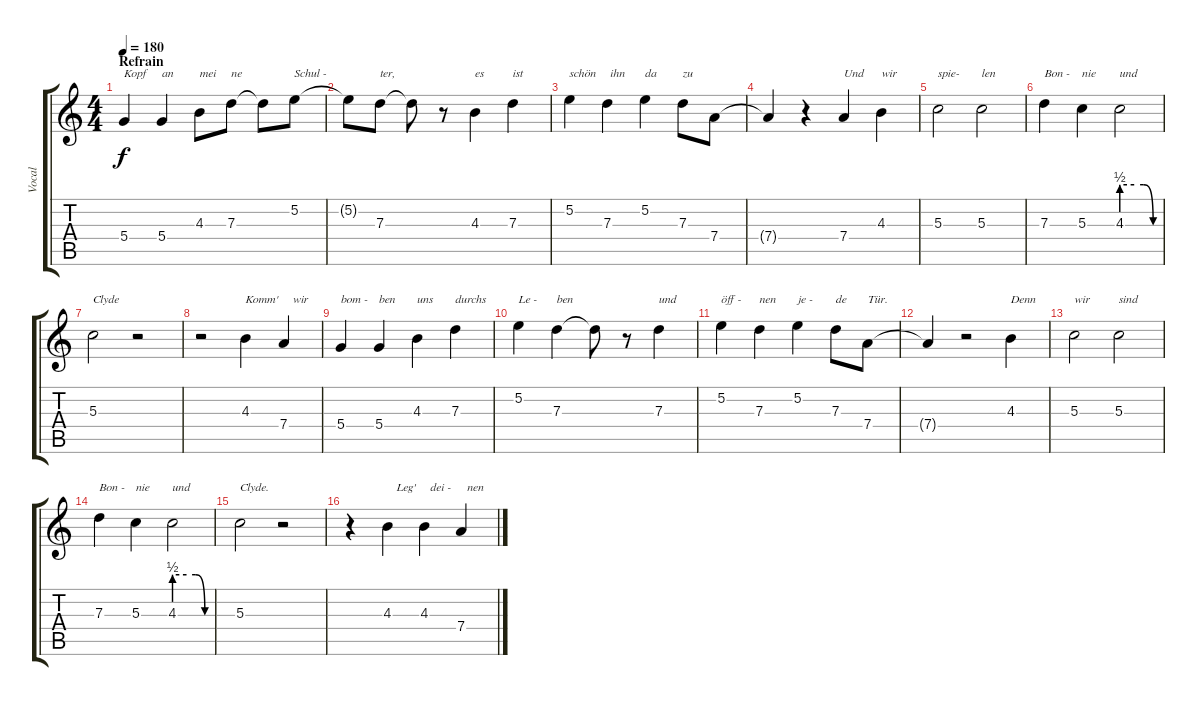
\track ("Vocal" "Vocal") {instrument overdrivenguitar}
\staff {score tabs}
\tuning (E4 B3 G3 D3 A2 E2) {hide}
\ts (4 4)
\section ("" "Refrain")
\tempo 180
\clef g2
\ks c
5.4.4{txt "Kopf" dy f} 5.4.4{txt "an"} 4.3.8{txt "mei"} 7.3.8{txt "ne"} 7.3{t}.8 5.2.8{txt "Schul -"} |
5.2{t}.8 7.3.8{txt "ter,"} 7.3{t}.8 r.8 4.3.4{txt "es"} 7.3.4{txt "ist"} |
5.2.4{txt "schön"} 7.3.4{txt " ihn"} 5.2.4{txt "da"} 7.3.8{txt "zu"} 7.4.8 |
7.4{t}.4 r.4 7.4.4{txt "Und"} 4.3.4{txt "wir"} |
5.3.2{txt "spie-"} 5.3.2{txt "len"} |
7.3.4{txt "Bon -"} 5.3.4{txt "nie"} 4.3{be (custom 0 2 20 2 35 2 50 0 60 0)}.2{txt "und"} |
5.3.2{txt "Clyde"} r.2 |
r.2 4.3.4{txt "Komm'"} 7.4.4{txt "   wir"} |
5.4.4{txt "bom -"} 5.4.4{txt "ben"} 4.3.4{txt "uns"} 7.3.4{txt "durchs"} |
5.2.4{txt "Le -"} 7.3.4{txt "ben"} 7.3{t}.8 r.8 7.3.4{txt "und"} |
5.2.4{txt "öff -"} 7.3.4{txt "nen"} 5.2.4{txt "je -"} 7.3.8{txt "de"} 7.4.8{txt "Tür."} |
7.4{t}.4 r.2 4.3.4{txt "Denn"} |
5.3.2{txt "wir"} 5.3.2{txt "sind"} |
7.3.4{txt "Bon -"} 5.3.4{txt "nie"} 4.3{be (custom 0 2 20 2 35 2 50 0 60 0)}.2{txt "und"} |
5.3.2{txt "Clyde."} r.2 |
r.4 4.3.4{txt "   Leg'"} 4.3.4{txt "  dei -"} 7.4.4{txt "  nen"}
